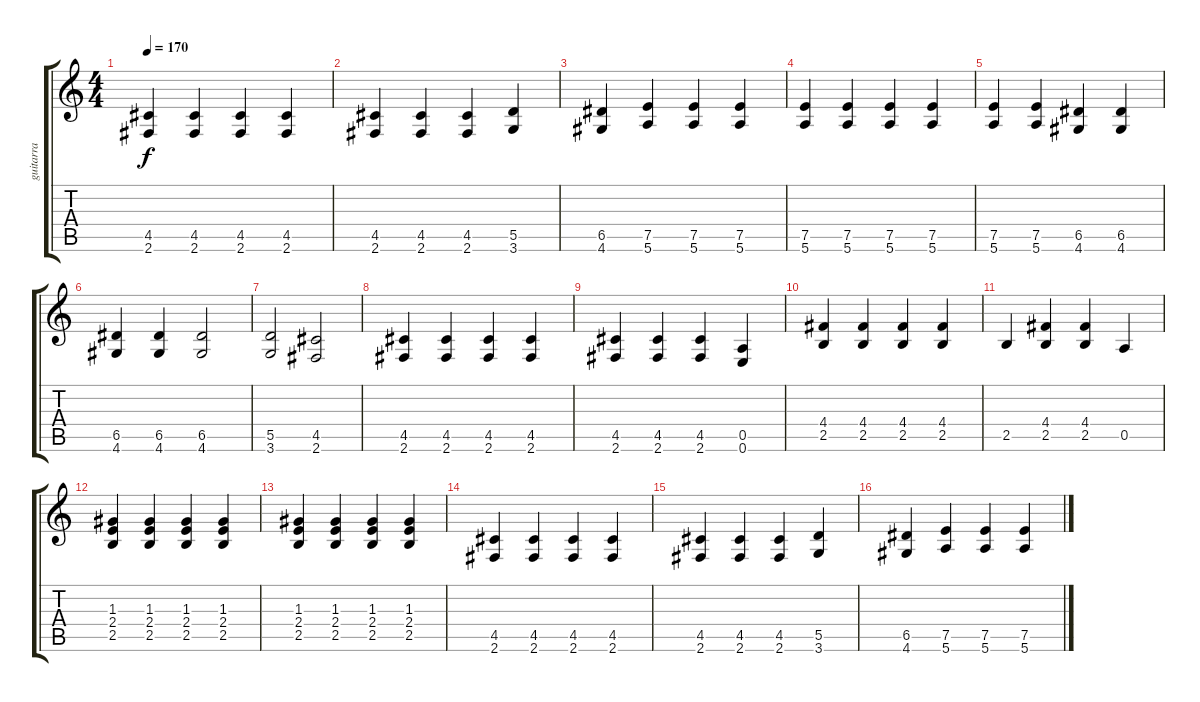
\track ("guitarra" "guitarra") {instrument overdrivenguitar}
\staff {score tabs}
\tuning (E4 B3 G3 D3 A2 E2) {hide}
\ts (4 4)
\tempo 170
\clef g2
\ks c
(4.5 2.6).4{dy f} (4.5 2.6).4 (4.5 2.6).4 (4.5 2.6).4 |
(4.5 2.6).4 (4.5 2.6).4 (4.5 2.6).4 (5.5 3.6).4 |
(6.5 4.6).4 (7.5 5.6).4 (7.5 5.6).4 (7.5 5.6).4 |
(7.5 5.6).4 (7.5 5.6).4 (7.5 5.6).4 (7.5 5.6).4 |
(7.5 5.6).4 (7.5 5.6).4 (6.5 4.6).4 (6.5 4.6).4 |
(6.5 4.6).4 (6.5 4.6).4 (6.5 4.6).2 |
(5.5 3.6).2 (4.5 2.6).2 |
(4.5 2.6).4 (4.5 2.6).4 (4.5 2.6).4 (4.5 2.6).4 |
(4.5 2.6).4 (4.5 2.6).4 (4.5 2.6).4 (0.5 0.6).4 |
(4.4 2.5).4 (4.4 2.5).4 (4.4 2.5).4 (4.4 2.5).4 |
2.5.4 (4.4 2.5).4 (4.4 2.5).4 0.5.4 |
(1.3 2.4 2.5).4 (1.3 2.4 2.5).4 (1.3 2.4 2.5).4 (1.3 2.4 2.5).4 |
(1.3 2.4 2.5).4 (1.3 2.4 2.5).4 (1.3 2.4 2.5).4 (1.3 2.4 2.5).4 |
(4.5 2.6).4 (4.5 2.6).4 (4.5 2.6).4 (4.5 2.6).4 |
(4.5 2.6).4 (4.5 2.6).4 (4.5 2.6).4 (5.5 3.6).4 |
(6.5 4.6).4 (7.5 5.6).4 (7.5 5.6).4 (7.5 5.6).4
